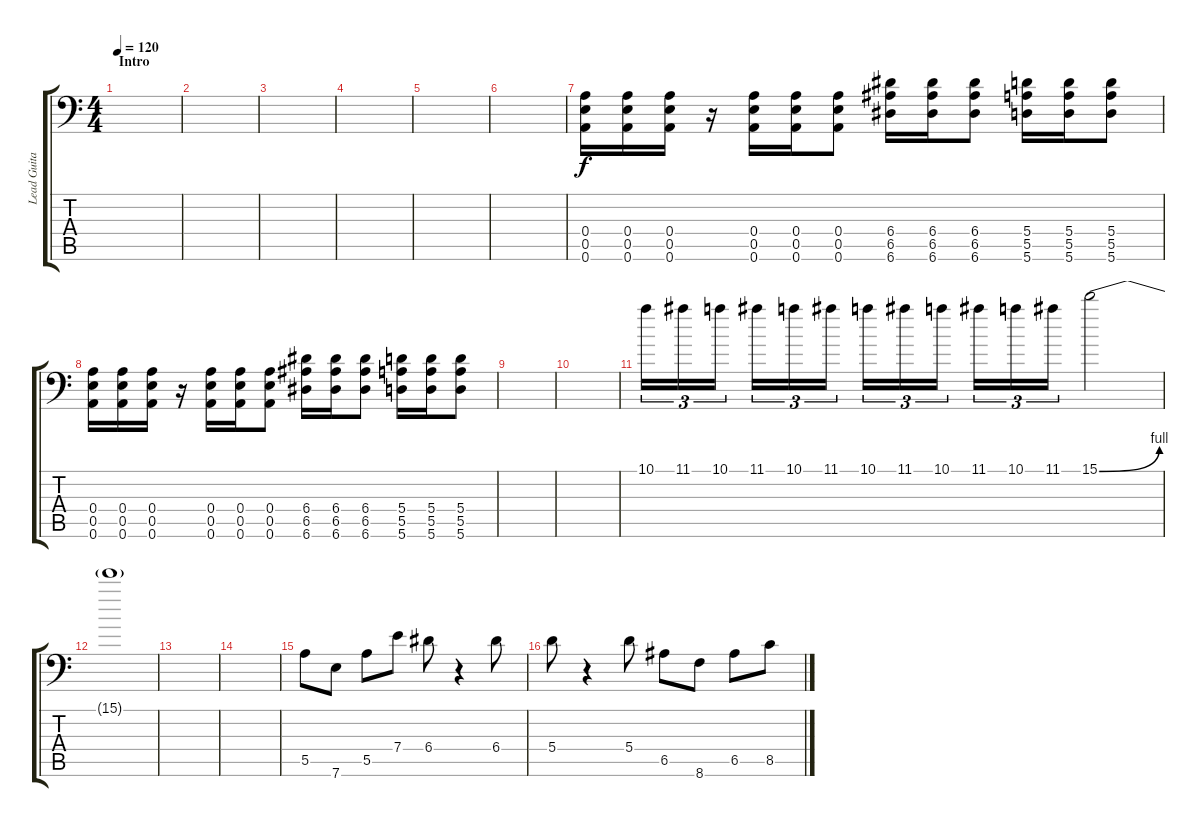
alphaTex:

\track ("Lead Guitar" "Lead Guita") {instrument distortionguitar}
\staff {score tabs}
\tuning (B3 Gb3 D3 A2 E2 A1) {hide}
\ts (4 4)
\section ("" "Intro")
\tempo 120
\clef f4
\ks c
|
|
|
|
|
|
(0.4 0.5 0.6).16 (0.4 0.5 0.6).16 (0.4 0.5 0.6).16 r.16 (0.4 0.5 0.6).16 (0.4 0.5 0.6).16 (0.4 0.5 0.6).8 (6.4 6.5 6.6).16 (6.4 6.5 6.6).16 (6.4 6.5 6.6).8 (5.4 5.5 5.6).16 (5.4 5.5 5.6).16 (5.4 5.5 5.6).8 |
(0.4 0.5 0.6).16 (0.4 0.5 0.6).16 (0.4 0.5 0.6).16 r.16 (0.4 0.5 0.6).16 (0.4 0.5 0.6).16 (0.4 0.5 0.6).8 (6.4 6.5 6.6).16 (6.4 6.5 6.6).16 (6.4 6.5 6.6).8 (5.4 5.5 5.6).16 (5.4 5.5 5.6).16 (5.4 5.5 5.6).8 |
|
|
10.1.16{tu (3 2)} 11.1.16{tu (3 2)} 10.1.16{tu (3 2)} 11.1.16{tu (3 2)} 10.1.16{tu (3 2)} 11.1.16{tu (3 2)} 10.1.16{tu (3 2)} 11.1.16{tu (3 2)} 10.1.16{tu (3 2)} 11.1.16{tu (3 2)} 10.1.16{tu (3 2)} 11.1.16{tu (3 2)} 15.1{be (bend 0 0 60 4)}.2 |
15.1{t}.1 |
|
|
5.5.8 7.6.8 5.5.8 7.4.8 6.4.8 r.4 6.4.8 |
5.4.8 r.4 5.4.8 6.5.8 8.6.8 6.5.8 8.5.8
